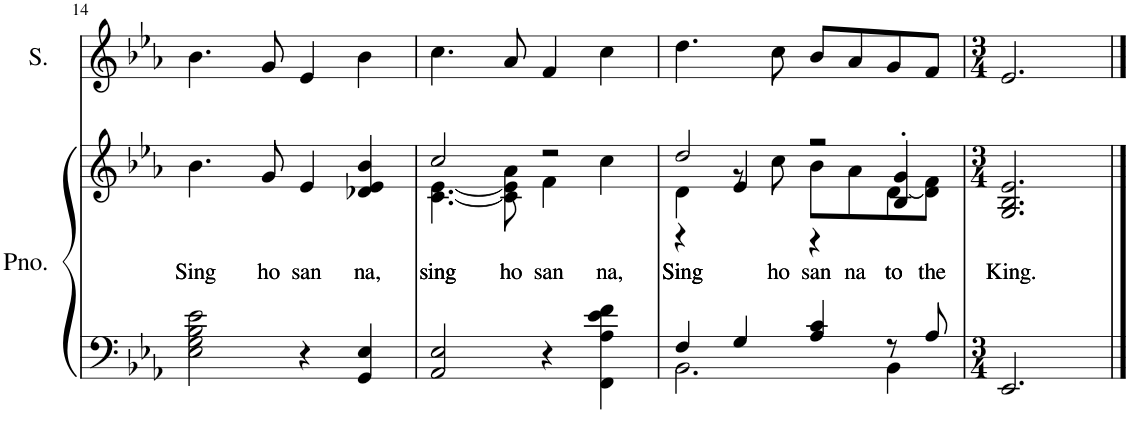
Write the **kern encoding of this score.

**kern	**kern	**text	**kern
*part2	*part2	*part2	*part1
*staff3	*staff2	*staff2	*staff1
*I"Piano, Piano	*	*	*I"Soprano, Voice
*I'Pno.	*	*	*I'S.
!!LO:PB:g=z
*clefG2	*clefG2	*	*clefG2
*k[b-e-a-]	*k[b-e-a-]	*	*k[b-e-a-]
*M4/4	*M4/4	*	*M4/4
=14	=14	=14	=14
!	!	!LO:LY:b	!
2E-\ 2G\ 2B-\ 2e-\	4.b-\	Sing	4.b-\
!	!	!LO:LY:b	!
.	8g/	ho	8g/
!	!	!LO:LY:b	!
4r	4e-/	san	4e-/
!	!	!LO:LY:b	!
4GG/ 4E-/	4d-X/ 4e-/ 4b-/	na,	4b-\
=15	=15	=15	=15
!	!	!LO:LY:b	!
*	*^	*	*
2AA-/ 2E-/	2cc/	[4.c\ [4.e-\	sing	4.cc\
!	!	!	!LO:LY:b	!
.	.	8c\] 8e-\] 8a-\	ho	8a-/
!	!	!	!LO:LY:b	!
4r	2r	4f\	san	4f/
!	!	!	!LO:LY:b	!
4FF\ 4A-\ 4e-\ 4f\	.	4cc\	na,	4cc\
=16	=16	=16	=16	=16
*^	*	*	*	*
!	!	!	!	!LO:LY:b	!
*	*	*	*^	*	*
4F/	2.BB-\	2dd/	4d\	4r	Sing	4.dd\
4G/	.	.	8r	4e-/	.	.
!	!	!	!	!	!LO:LY:b	!
.	.	.	8cc\	.	ho	8cc\
!	!	!	!	!	!LO:LY:b	!
4A-/ 4c/	.	2r	8b-\L	4r	san	8b-/L
!	!	!	!	!	!LO:LY:b	!
.	.	.	8a-\	.	na	8a-/
!	!	!	!	!	!LO:LY:b	!
8r	4BB-\	.	[8d\	4B-/' 4g/'	to	8g/
!	!	!	!	!	!LO:LY:b	!
8A-/	.	.	8d\] 8f\J	.	the	8f/J
*v	*v	*	*	*	*	*
*	*v	*v	*v	*	*
=17	=17	=17	=17
*M3/4	*M3/4	*	*M3/4
*	*^	*	*
!	!	!	!LO:LY:b	!
*	*v	*v	*	*
2.EE-/	2.G/ 2.B-/ 2.e-/	King.	2.e-/
==	==	==	==
*-	*-	*-	*-
